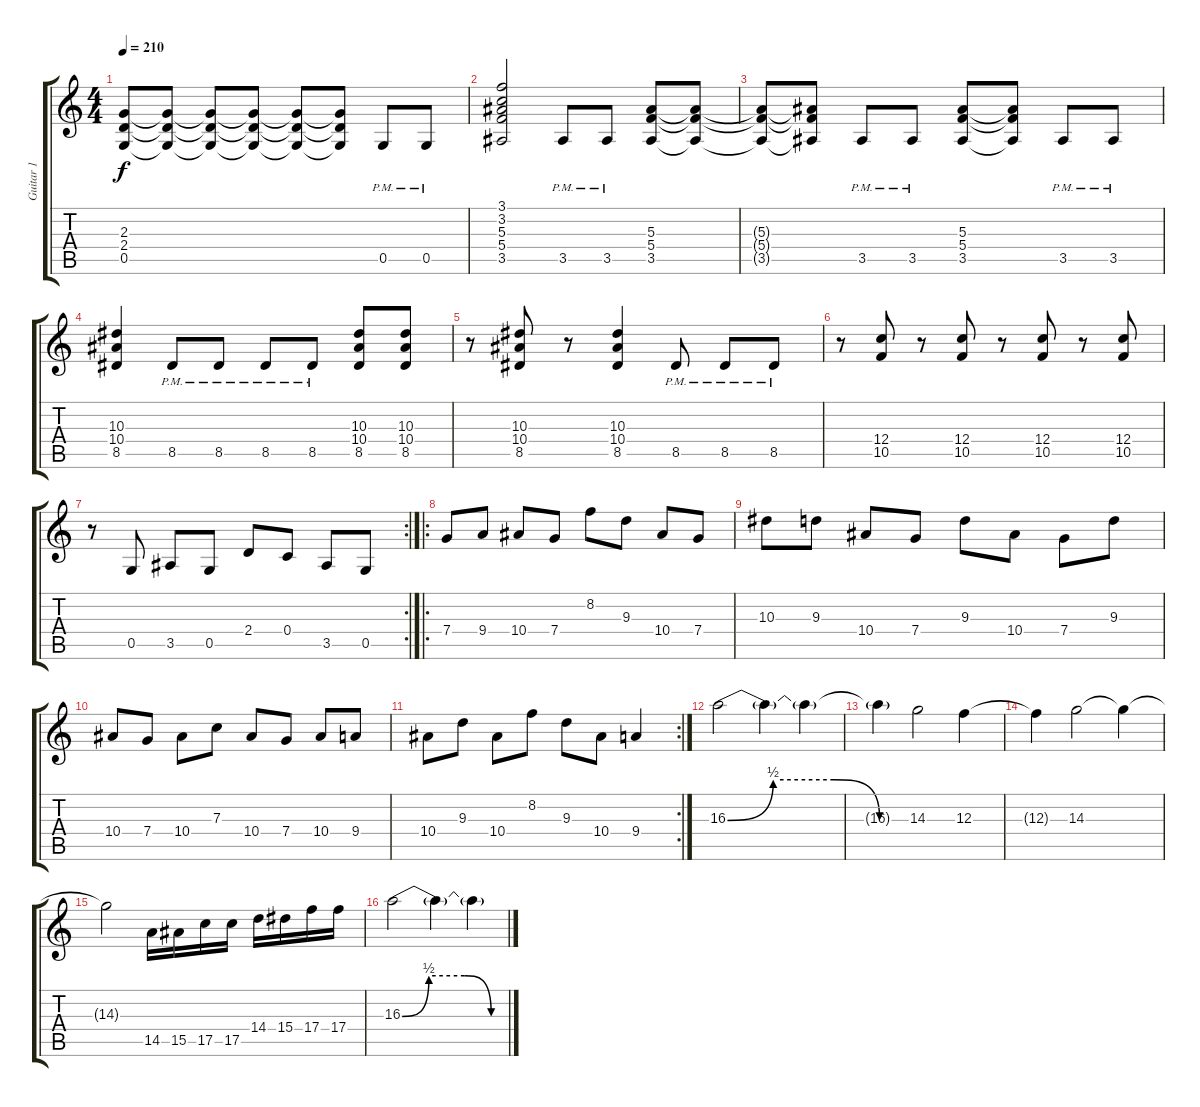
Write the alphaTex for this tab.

\track ("Guitar 1" "Guitar 1") {instrument distortionguitar}
\staff {score tabs}
\tuning (D4 A3 F3 C3 G2 D2) {hide}
\ts (4 4)
\tempo 210
\clef g2
\ks c
(2.3{t} 2.4{t} 0.5{t}).8{dy f} (2.3{t} 2.4{t} 0.5{t}).8 (2.3{t} 2.4{t} 0.5{t}).8 (2.3{t} 2.4{t} 0.5{t}).8 (2.3{t} 2.4{t} 0.5{t}).8 (2.3{t} 2.4{t} 0.5{t}).8 0.5{pm}.8 0.5{pm}.8 |
(3.1 3.2 5.3 5.4 3.5).2 3.5{pm}.8 3.5{pm}.8 (5.3 5.4 3.5).8 (5.3{t} 5.4{t} 3.5{t}).8 |
(5.3{t} 5.4{t} 3.5{t}).8 (5.3{t} 5.4{t} 3.5{t}).8 3.5{pm}.8 3.5{pm}.8 (5.3 5.4 3.5).8 (5.3{t} 5.4{t} 3.5{t}).8 3.5{pm}.8 3.5{pm}.8 |
(10.3 10.4 8.5).4 8.5{pm}.8 8.5{pm}.8 8.5{pm}.8 8.5{pm}.8 (10.3 10.4 8.5).8 (10.3 10.4 8.5).8 |
r.8 (10.3 10.4 8.5).8 r.8 (10.3 10.4 8.5).4 8.5{pm}.8 8.5{pm}.8 8.5{pm}.8 |
r.8 (12.4 10.5).8 r.8 (12.4 10.5).8 r.8 (12.4 10.5).8 r.8 (12.4 10.5).8 |
\rc 2
r.8 0.5.8 3.5.8 0.5.8 2.4.8 0.4.8 3.5.8 0.5.8 |
\ro
7.4.8 9.4.8 10.4.8 7.4.8 8.2.8 9.3.8 10.4.8 7.4.8 |
10.3.8 9.3.8 10.4.8 7.4.8 9.3.8 10.4.8 7.4.8 9.3.8 |
10.4.8 7.4.8 10.4.8 7.3.8 10.4.8 7.4.8 10.4.8 9.4.8 |
\rc 2
10.4.8 9.3.8 10.4.8 8.2.8 9.3.8 10.4.8 9.4.4 |
16.3{be (custom 0 0 15 2 35 2 50 0 60 0)}.2 16.3{t}.4 16.3{t}.4 |
16.3{t}.4 14.3.2 12.3.4 |
12.3{t}.4 14.3.2 14.3{t}.4 |
14.3{t}.2 14.5.16 15.5.16 17.5.16 17.5.16 14.4.16 15.4.16 17.4.16 17.4.16 |
16.3{be (custom 0 0 15 2 35 2 50 0 60 0)}.2 16.3{t}.4 16.3{t}.4
